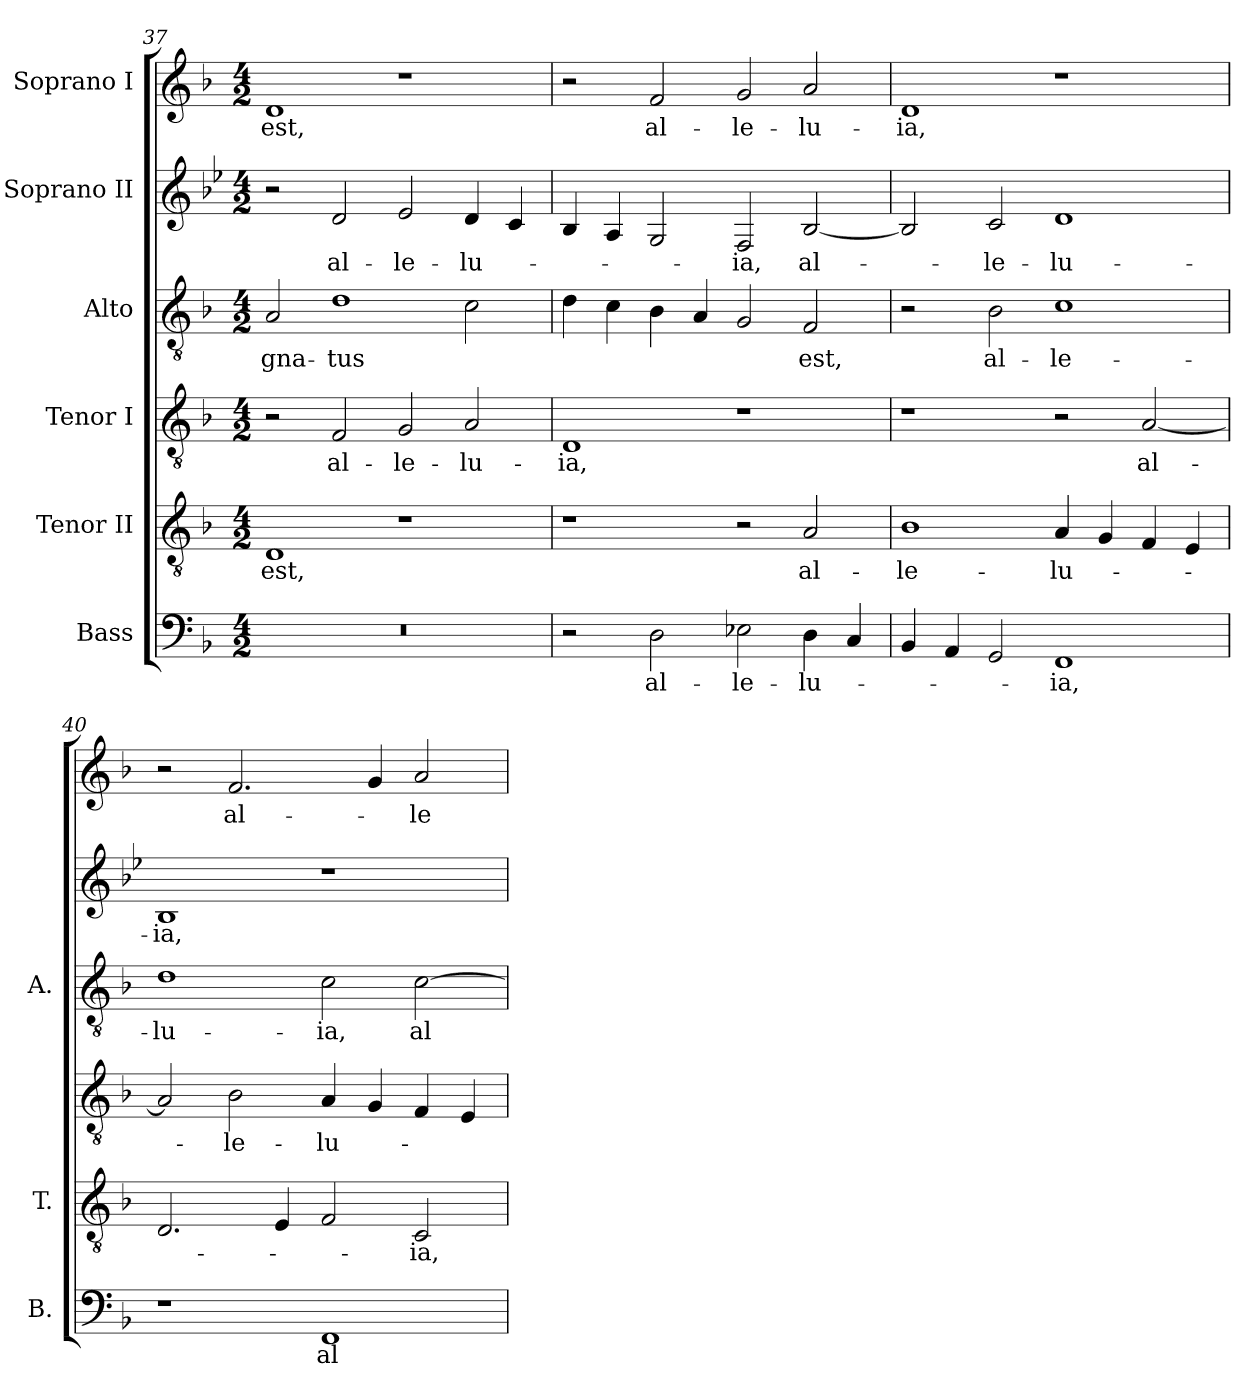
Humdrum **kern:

**kern	**text	**kern	**text	**kern	**text	**kern	**text	**kern	**text	**kern	**text
*part6	*part6	*part5	*part5	*part4	*part4	*part3	*part3	*part2	*part2	*part1	*part1
*staff6	*staff6	*staff5	*staff5	*staff4	*staff4	*staff3	*staff3	*staff2	*staff2	*staff1	*staff1
*I"Bass	*	*I"Tenor II	*	*I"Tenor I	*	*I"Alto	*	*I"Soprano II	*	*I"Soprano I	*
*I'B.	*	*I'T.	*	*	*	*I'A.	*	*	*	*	*
!!LO:LB:g=z
*clefF4	*	*clefGv2	*	*clefGv2	*	*clefGv2	*	*clefG2	*	*clefG2	*
*	*	*ITrd7c12	*	*	*	*	*	*ITrd-4c-7	*	*	*
*k[b-]	*	*k[b-]	*	*k[b-]	*	*k[b-]	*	*k[b-]	*	*k[b-]	*
*F:	*	*F:	*	*F:	*	*F:	*	*F:	*	*F:	*
*M4/2	*	*M4/2	*	*M4/2	*	*M4/2	*	*M4/2	*	*M4/2	*
=37	=37	=37	=37	=37	=37	=37	=37	=37	=37	=37	=37
!LO:N:vis=1	!	!	!	!	!	!	!	!	!	!	!
!	!	!	!LO:LY:b:color=#000000	!	!	!	!	!	!	!	!
!	!	!	!	!	!	!	!LO:LY:b:color=#000000	!	!	!	!
!	!	!	!	!	!	!	!	!	!	!	!LO:LY:b:color=#000000
0r	.	1DDi	est,	2r	.	2Ai/	-gna-	2r	.	1di	est,
!	!	!	!	!	!LO:LY:b:color=#000000	!	!	!	!	!	!
!	!	!	!	!	!	!	!LO:LY:b:color=#000000	!	!	!	!
!	!	!	!	!	!	!	!	!	!LO:LY:b:color=#000000	!	!
.	.	.	.	2Fi/	al-	1di	-tus	2ai/	al-	.	.
!	!	!	!	!	!LO:LY:b:color=#000000	!	!	!	!	!	!
!	!	!	!	!	!	!	!	!	!LO:LY:b:color=#000000	!	!
.	.	1r	.	2Gi/	-le-	.	.	2b-i/	-le-	1r	.
!	!	!	!	!	!LO:LY:b:color=#000000	!	!	!	!	!	!
!	!	!	!	!	!	!	!	!	!LO:LY:b:color=#000000	!	!
.	.	.	.	2Ai/	-lu-	2ci\	.	4ai/	-lu-	.	.
.	.	.	.	.	.	.	.	4gi/	.	.	.
=38	=38	=38	=38	=38	=38	=38	=38	=38	=38	=38	=38
!	!	!	!	!	!LO:LY:b:color=#000000	!	!	!	!	!	!
2r	.	1r	.	1Di	-ia,	4di\	.	4fi/	.	2r	.
.	.	.	.	.	.	4ci\	.	4ei/	.	.	.
!	!LO:LY:b:color=#000000	!	!	!	!	!	!	!	!	!	!
!	!	!	!	!	!	!	!	!	!	!	!LO:LY:b:color=#000000
2Di\	al-	.	.	.	.	4B-i\	.	2di/	.	2fi/	al-
.	.	.	.	.	.	4Ai/	.	.	.	.	.
!	!LO:LY:b:color=#000000	!	!	!	!	!	!	!	!	!	!
!	!	!	!	!	!	!	!	!	!LO:LY:b:color=#000000	!	!
!	!	!	!	!	!	!	!	!	!	!	!LO:LY:b:color=#000000
2E-Xi\	-le-	2r	.	1r	.	2Gi/	.	2ci/	-ia,	2gi/	-le-
!	!LO:LY:b:color=#000000	!	!	!	!	!	!	!	!	!	!
!	!	!	!LO:LY:b:color=#000000	!	!	!	!	!	!	!	!
!	!	!	!	!	!	!	!LO:LY:b:color=#000000	!	!	!	!
!	!	!	!	!	!	!	!	!	!LO:LY:b:color=#000000	!	!
!	!	!	!	!	!	!	!	!	!	!	!LO:LY:b:color=#000000
4Di\	-lu-	2AAi/	al-	.	.	2Fi/	est,	[<2fi/	al-	2ai/	-lu-
4Ci/	.	.	.	.	.	.	.	.	.	.	.
=39	=39	=39	=39	=39	=39	=39	=39	=39	=39	=39	=39
!	!	!	!LO:LY:b:color=#000000	!	!	!	!	!	!	!	!
!	!	!	!	!	!	!	!	!	!	!	!LO:LY:b:color=#000000
4BB-i/	.	1BB-i	-le-	1r	.	2r	.	2fi/]	.	1di	-ia,
4AAi/	.	.	.	.	.	.	.	.	.	.	.
!	!	!	!	!	!	!	!LO:LY:b:color=#000000	!	!	!	!
!	!	!	!	!	!	!	!	!	!LO:LY:b:color=#000000	!	!
2GGi/	.	.	.	.	.	2B-i\	al-	2gi/	-le-	.	.
!	!LO:LY:b:color=#000000	!	!	!	!	!	!	!	!	!	!
!	!	!	!LO:LY:b:color=#000000	!	!	!	!	!	!	!	!
!	!	!	!	!	!	!	!LO:LY:b:color=#000000	!	!	!	!
!	!	!	!	!	!	!	!	!	!LO:LY:b:color=#000000	!	!
1FFi	-ia,	4AAi/	-lu-	2r	.	1ci	-le-	1ai	-lu-	1r	.
.	.	4GGi/	.	.	.	.	.	.	.	.	.
!	!	!	!	!	!LO:LY:b:color=#000000	!	!	!	!	!	!
.	.	4FFi/	.	[<2Ai/	al-	.	.	.	.	.	.
.	.	4EEi/	.	.	.	.	.	.	.	.	.
=40	=40	=40	=40	=40	=40	=40	=40	=40	=40	=40	=40
!	!	!	!	!	!	!	!LO:LY:b:color=#000000	!	!	!	!
!	!	!	!	!	!	!	!	!	!LO:LY:b:color=#000000	!	!
1r	.	2.DDi/	.	2Ai/]	.	1di	-lu-	1fi	-ia,	2r	.
!	!	!	!	!	!LO:LY:b:color=#000000	!	!	!	!	!	!
!	!	!	!	!	!	!	!	!	!	!	!LO:LY:b:color=#000000
.	.	.	.	2B-i\	-le-	.	.	.	.	2.fi/	al-
.	.	4EEi/	.	.	.	.	.	.	.	.	.
!	!LO:LY:b:color=#000000	!	!	!	!	!	!	!	!	!	!
!	!	!	!	!	!LO:LY:b:color=#000000	!	!	!	!	!	!
!	!	!	!	!	!	!	!LO:LY:b:color=#000000	!	!	!	!
1FFi	al-	2FFi/	.	4Ai/	-lu-	2ci\	-ia,	1r	.	.	.
.	.	.	.	4Gi/	.	.	.	.	.	4gi/	.
!	!	!	!LO:LY:b:color=#000000	!	!	!	!	!	!	!	!
!	!	!	!	!	!	!	!LO:LY:b:color=#000000	!	!	!	!
!	!	!	!	!	!	!	!	!	!	!	!LO:LY:b:color=#000000
.	.	2CCi/	-ia,	4Fi/	.	[>2ci\	al-	.	.	2ai/	-le-
.	.	.	.	4Ei/	.	.	.	.	.	.	.
=	=	=	=	=	=	=	=	=	=	=	=
*-	*-	*-	*-	*-	*-	*-	*-	*-	*-	*-	*-
